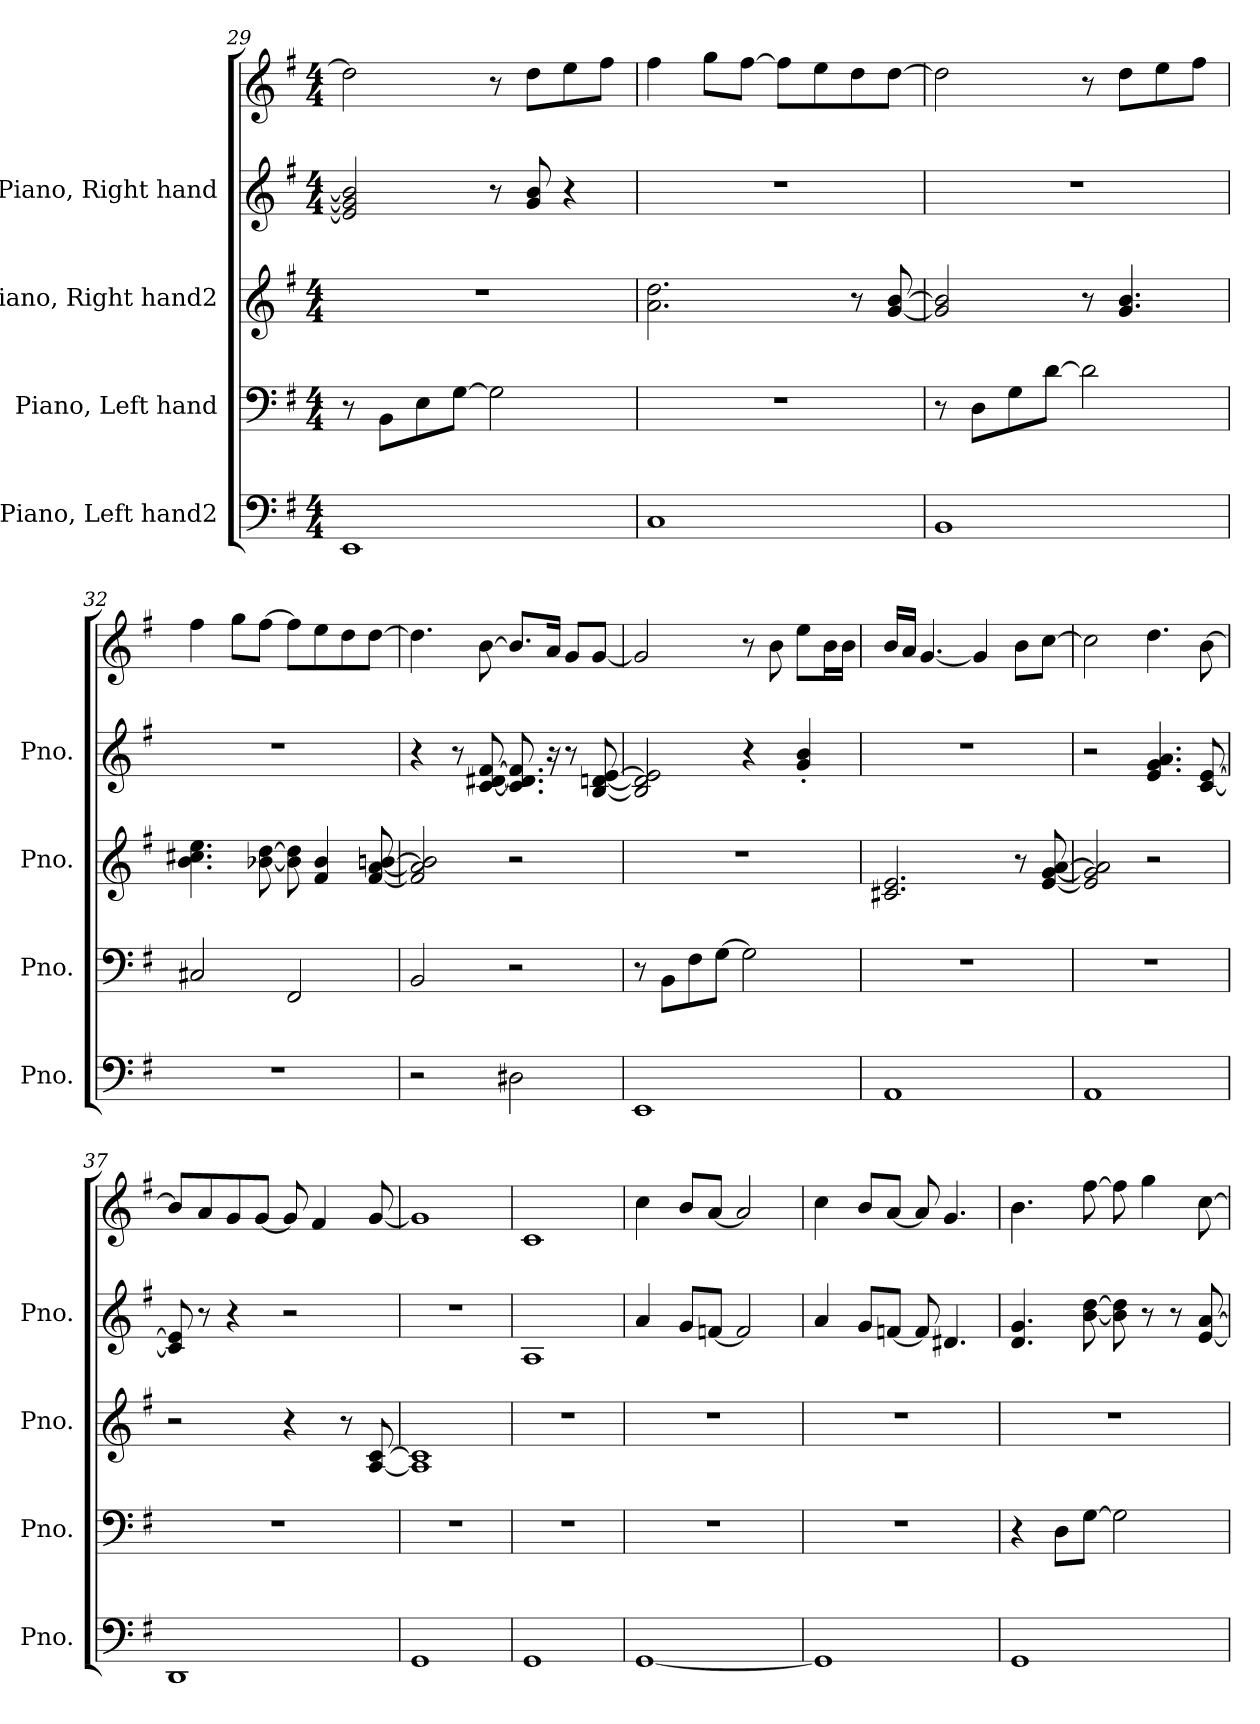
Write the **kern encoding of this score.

**kern	**kern	**kern	**kern	**kern
*part4	*part3	*part2	*part1	*part1
*staff5	*staff4	*staff3	*staff2	*staff1
*I"Piano, Left hand2	*I"Piano, Left hand	*I"Piano, Right hand2	*I"Piano, Right hand	*
*I'Pno.	*I'Pno.	*I'Pno.	*I'Pno.	*
*clefF4	*clefF4	*clefG2	*clefG2	*clefG2
*k[f#]	*k[f#]	*k[f#]	*k[f#]	*k[f#]
*M4/4	*M4/4	*M4/4	*M4/4	*M4/4
=29	=29	=29	=29	=29
1EE	8r	1r	2e/] 2g/] 2b/]	2dd\]
.	8BB\L	.	.	.
.	8E\	.	.	.
.	[8G\J	.	.	.
.	2G\]	.	8r	8r
.	.	.	8g/ 8b/	8dd\L
.	.	.	4r	8ee\
.	.	.	.	8ff#\J
=30	=30	=30	=30	=30
1C	1r	2.a\ 2.dd\	1r	4ff#\
.	.	.	.	8gg\L
.	.	.	.	[8ff#\J
.	.	.	.	8ff#\L]
.	.	.	.	8ee\
.	.	8r	.	8dd\
.	.	[8g/ [8b/	.	[8dd\J
!!LO:PB:g=z
=31	=31	=31	=31	=31
1BB	8r	2g/] 2b/]	1r	2dd\]
.	8D\L	.	.	.
.	8G\	.	.	.
.	[8d\J	.	.	.
.	2d\]	8r	.	8r
.	.	4.g/ 4.b/	.	8dd\L
.	.	.	.	8ee\
.	.	.	.	8ff#\J
=32	=32	=32	=32	=32
1r	2C#X/	4.b\ 4.cc#X\ 4.ee\	1r	4ff#\
.	.	.	.	8gg\L
.	.	[8b-X\ [8dd\	.	[8ff#\J
.	2FF#/	8b-\] 8dd\]	.	8ff#\L]
.	.	4f#/ 4b-/	.	8ee\
.	.	.	.	8dd\
.	.	[8f#/ [8a/ [8bn/	.	[8dd\J
=33	=33	=33	=33	=33
2r	2BB/	2f#/] 2a/] 2b/]	4r	4.dd\]
.	.	.	8r	.
.	.	.	[8c/ [8d#X/ [8f#/	[8b\
2D#X\	2r	2r	8.c/] 8.d#/] 8.f#/]	8.b/L]
.	.	.	16r	16a/Jk
.	.	.	8r	8g/L
.	.	.	[8B/ [8dn/ [8e/	[8g/J
=34	=34	=34	=34	=34
1EE	8r	1r	2B/] 2d/] 2e/]	2g/]
.	8BB\L	.	.	.
.	8F#\	.	.	.
.	[8G\J	.	.	.
.	2G\]	.	4r	8r
.	.	.	.	8b\
.	.	.	4g/' 4b/'	8ee\L
.	.	.	.	16b\L
.	.	.	.	16b\JJ
!!LO:LB:g=z
=35	=35	=35	=35	=35
1AA	1r	2.c#X/ 2.e/	1r	16b/LL
.	.	.	.	16a/JJ
.	.	.	.	[4.g/
.	.	.	.	4g/]
.	.	8r	.	8b\L
.	.	[8e/ [8g/ [8a/	.	[8cc\J
=36	=36	=36	=36	=36
1AA	1r	2e/] 2g/] 2a/]	2r	2cc\]
.	.	2r	4.e/ 4.g/ 4.a/	4.dd\
.	.	.	[8c/ [8e/	[8b\
=37	=37	=37	=37	=37
1DD	1r	2r	8c/] 8e/]	8b/L]
.	.	.	8r	8a/
.	.	.	4r	8g/
.	.	.	.	[8g/J
.	.	4r	2r	8g/]
.	.	.	.	4f#/
.	.	8r	.	.
.	.	[8A/ [8c/	.	[8g/
=38	=38	=38	=38	=38
1GG	1r	1A] 1c]	1r	1g]
=39	=39	=39	=39	=39
1GG	1r	1r	1A	1c
=40	=40	=40	=40	=40
[1GG	1r	1r	4a/	4cc\
.	.	.	8g/L	8b/L
.	.	.	[8fn/J	[8a/J
.	.	.	2f/]	2a/]
!!LO:PB:g=z
=41	=41	=41	=41	=41
1GG]	1r	1r	4a/	4cc\
.	.	.	8g/L	8b/L
.	.	.	[8fn/J	[8a/J
.	.	.	8f/]	8a/]
.	.	.	4.d#X/	4.g/
=42	=42	=42	=42	=42
1GG	4r	1r	4.d/ 4.g/	4.b\
.	8D\L	.	.	.
.	[8G\J	.	[8b\ [8dd\	[8ff#\
.	2G\]	.	8b\] 8dd\]	8ff#\]
.	.	.	8r	4gg\
.	.	.	8r	.
.	.	.	[8e/ [8a/	[8cc\
=	=	=	=	=
*-	*-	*-	*-	*-
